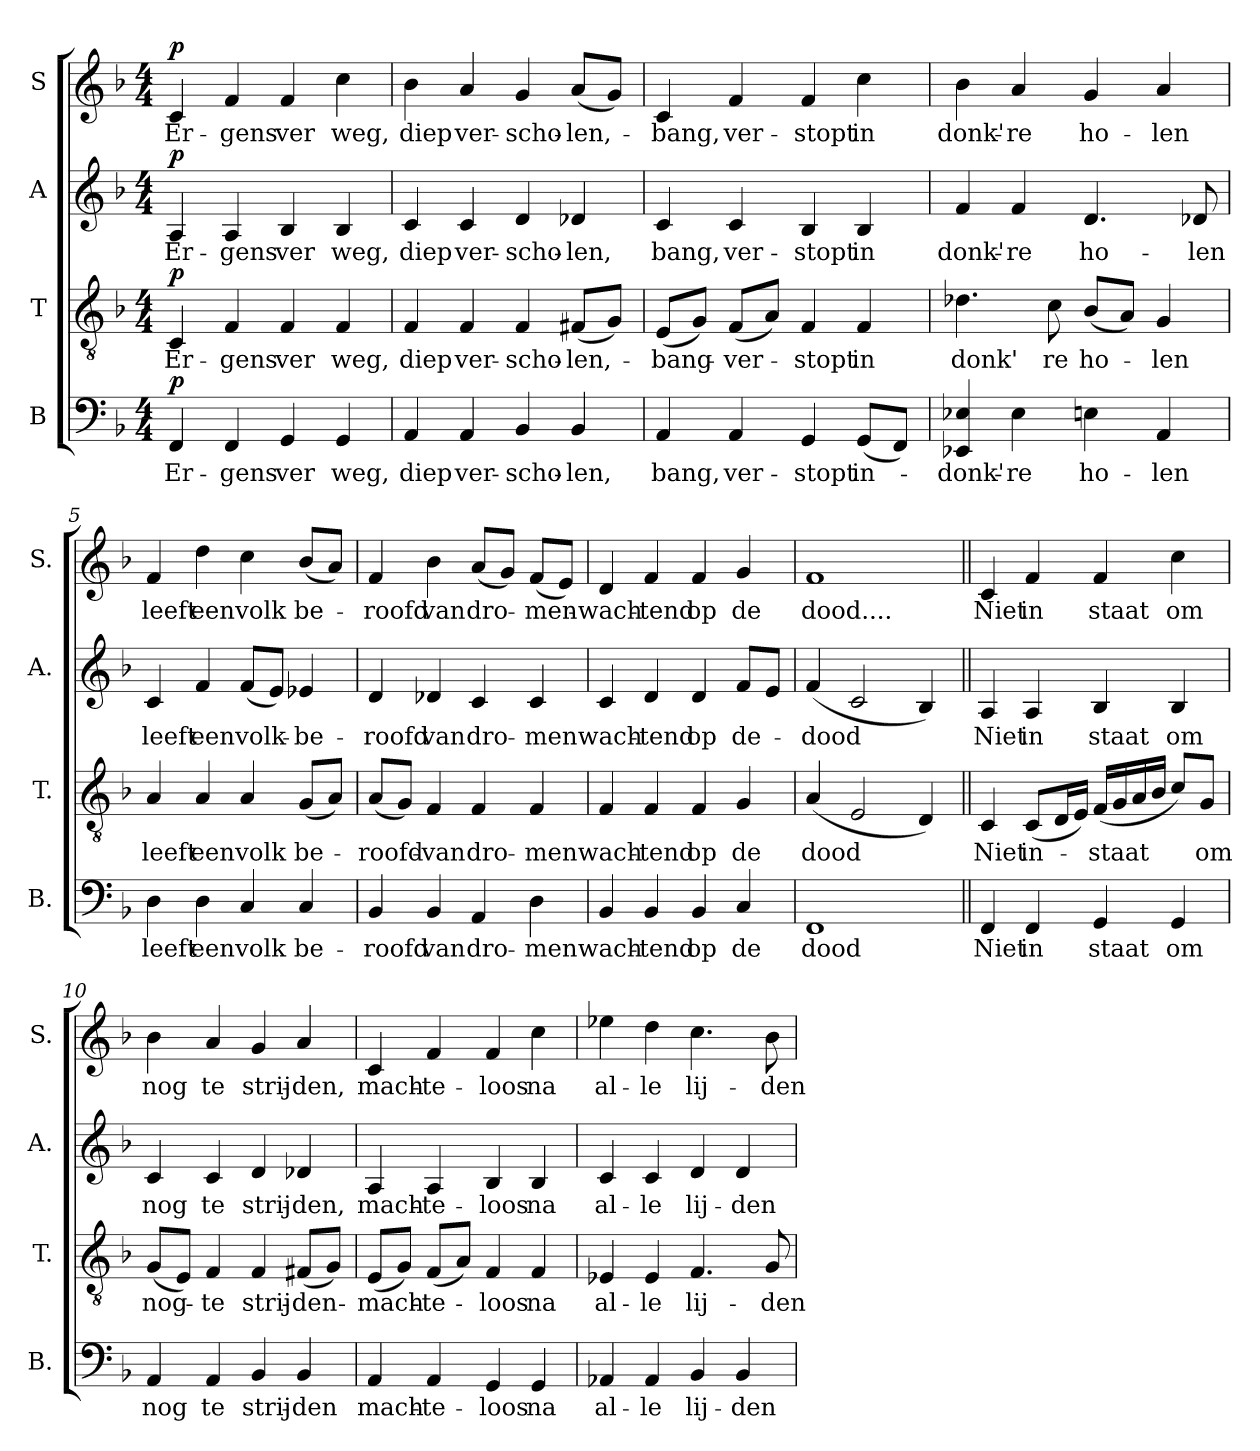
**kern	**text	**dynam	**kern	**text	**dynam	**kern	**text	**dynam	**kern	**text	**dynam
*part4	*part4	*part4	*part3	*part3	*part3	*part2	*part2	*part2	*part1	*part1	*part1
*staff4	*staff4	*staff4	*staff3	*staff3	*staff3	*staff2	*staff2	*staff2	*staff1	*staff1	*staff1
*I"B	*	*	*I"T	*	*	*I"A	*	*	*I"S	*	*
*I'B.	*	*	*I'T.	*	*	*I'A.	*	*	*I'S.	*	*
*clefF4	*	*	*clefGv2	*	*	*clefG2	*	*	*clefG2	*	*
*k[b-]	*	*	*k[b-]	*	*	*k[b-]	*	*	*k[b-]	*	*
*M4/4	*	*	*M4/4	*	*	*M4/4	*	*	*M4/4	*	*
*MM65	*	*	*MM65	*	*	*MM65	*	*	*MM65	*	*
=1	=1	=1	=1	=1	=1	=1	=1	=1	=1	=1	=1
!	!	!LO:DY:a	!	!	!LO:DY:a	!	!	!LO:DY:a	!	!	!LO:DY:a
4FF/	Er-	p	4C/	Er-	p	4A/	Er-	p	4c/	Er-	p
4FF/	-gens	.	4F/	-gens	.	4A/	-gens	.	4f/	-gens	.
4GG/	ver	.	4F/	ver	.	4B-/	ver	.	4f/	ver	.
4GG/	weg,	.	4F/	weg,	.	4B-/	weg,	.	4cc\	weg,	.
=2	=2	=2	=2	=2	=2	=2	=2	=2	=2	=2	=2
4AA/	diep	.	4F/	diep	.	4c/	diep	.	4b-\	diep	.
4AA/	ver-	.	4F/	ver-	.	4c/	ver-	.	4a/	ver-	.
4BB-/	-scho-	.	4F/	-scho-	.	4d/	-scho-	.	4g/	-scho-	.
4BB-/	-len,	.	(8F#X/L	-len,-	.	4d-X/	-len,	.	(8a/L	-len,-	.
.	.	.	8G/J)	.	.	.	.	.	8g/J)	.	.
=3	=3	=3	=3	=3	=3	=3	=3	=3	=3	=3	=3
4AA/	bang,	.	(8E/L	-bang-	.	4c/	bang,	.	4c/	-bang,	.
.	.	.	8G/J)	.	.	.	.	.	.	.	.
4AA/	ver-	.	(8F/L	-ver-	.	4c/	ver-	.	4f/	ver-	.
.	.	.	8A/J)	.	.	.	.	.	.	.	.
4GG/	-stopt	.	4F/	-stopt	.	4B-/	-stopt	.	4f/	-stopt	.
(8GG/L	in-	.	4F/	in	.	4B-/	in	.	4cc\	in	.
8FF/J)	.	.	.	.	.	.	.	.	.	.	.
=4	=4	=4	=4	=4	=4	=4	=4	=4	=4	=4	=4
4EE-X/ 4E-X/	-donk'-	.	4.d-X\	donk'	.	4f/	donk'-	.	4b-\	donk'-	.
4E-\	-re	.	.	.	.	4f/	-re	.	4a/	-re	.
.	.	.	8c\	re	.	.	.	.	.	.	.
4En\	ho-	.	(8B-/L	ho-	.	4.d/	ho-	.	4g/	ho-	.
.	.	.	8A/J)	.	.	.	.	.	.	.	.
4AA/	-len	.	4G/	-len	.	.	.	.	4a/	-len	.
.	.	.	.	.	.	8d-X/	-len	.	.	.	.
!!LO:LB:g=z
=5	=5	=5	=5	=5	=5	=5	=5	=5	=5	=5	=5
4D\	leeft	.	4A/	leeft	.	4c/	leeft	.	4f/	leeft	.
4D\	een	.	4A/	een	.	4f/	een	.	4dd\	een	.
4C/	volk	.	4A/	volk	.	(8f/L	volk-	.	4cc\	volk	.
.	.	.	.	.	.	8e/J)	.	.	.	.	.
4C/	be-	.	(8G/L	be-	.	4e-X/	-be-	.	(8b-/L	be-	.
.	.	.	8A/J)	.	.	.	.	.	8a/J)	.	.
=6	=6	=6	=6	=6	=6	=6	=6	=6	=6	=6	=6
4BB-/	-roofd	.	(8A/L	-roofd-	.	4d/	-roofd	.	4f/	-roofd	.
.	.	.	8G/J)	.	.	.	.	.	.	.	.
4BB-/	van	.	4F/	-van	.	4d-X/	van	.	4b-\	van	.
4AA/	dro-	.	4F/	dro-	.	4c/	dro-	.	(8a/L	dro-	.
.	.	.	.	.	.	.	.	.	8g/J)	.	.
4D\	-men	.	4F/	-men	.	4c/	-men	.	(8f/L	-men-	.
.	.	.	.	.	.	.	.	.	8e/J)	.	.
=7	=7	=7	=7	=7	=7	=7	=7	=7	=7	=7	=7
4BB-/	wach-	.	4F/	wach-	.	4c/	wach-	.	4d/	-wach-	.
4BB-/	-tend	.	4F/	-tend	.	4d/	-tend	.	4f/	-tend	.
4BB-/	op	.	4F/	op	.	4d/	op	.	4f/	op	.
4C/	de	.	4G/	de	.	8f/L	de-	.	4g/	de	.
.	.	.	.	.	.	8e/J	.	.	.	.	.
=8	=8	=8	=8	=8	=8	=8	=8	=8	=8	=8	=8
1FF	dood	.	(4A/	dood	.	(4f/	-dood	.	1f	dood....	.
.	.	.	2E/	.	.	2c/	.	.	.	.	.
.	.	.	4D/)	.	.	4B-/)	.	.	.	.	.
!!LO:PB:g=z
=9||	=9||	=9||	=9||	=9||	=9||	=9||	=9||	=9||	=9||	=9||	=9||
4FF/	Niet	.	4C/	Niet	.	4A/	Niet	.	4c/	Niet	.
4FF/	in	.	(8C/L	in-	.	4A/	in	.	4f/	in	.
.	.	.	16D/L	.	.	.	.	.	.	.	.
.	.	.	16E/JJ)	.	.	.	.	.	.	.	.
4GG/	staat	.	(16F/LL	-staat	.	4B-/	staat	.	4f/	staat	.
.	.	.	16G/	.	.	.	.	.	.	.	.
.	.	.	16A/	.	.	.	.	.	.	.	.
.	.	.	16B-/JJ	.	.	.	.	.	.	.	.
4GG/	om	.	8c/L)	.	.	4B-/	om	.	4cc\	om	.
.	.	.	8G/J	om	.	.	.	.	.	.	.
=10	=10	=10	=10	=10	=10	=10	=10	=10	=10	=10	=10
4AA/	nog	.	(8G/L	nog-	.	4c/	nog	.	4b-\	nog	.
.	.	.	8E/J)	.	.	.	.	.	.	.	.
4AA/	te	.	4F/	-te	.	4c/	te	.	4a/	te	.
4BB-/	strij-	.	4F/	strij-	.	4d/	strij-	.	4g/	strij-	.
4BB-/	-den	.	(8F#X/L	-den-	.	4d-X/	-den,	.	4a/	-den,	.
.	.	.	8G/J)	.	.	.	.	.	.	.	.
=11	=11	=11	=11	=11	=11	=11	=11	=11	=11	=11	=11
4AA/	mach-	.	(8E/L	-mach-	.	4A/	mach-	.	4c/	mach-	.
.	.	.	8G/J)	.	.	.	.	.	.	.	.
4AA/	-te-	.	(8F/L	-te-	.	4A/	-te-	.	4f/	-te-	.
.	.	.	8A/J)	.	.	.	.	.	.	.	.
4GG/	-loos	.	4F/	-loos	.	4B-/	-loos	.	4f/	-loos	.
4GG/	na	.	4F/	na	.	4B-/	na	.	4cc\	na	.
=12	=12	=12	=12	=12	=12	=12	=12	=12	=12	=12	=12
4AA-X/	al-	.	4E-X/	al-	.	4c/	al-	.	4ee-X\	al-	.
4AA-/	-le	.	4E-/	-le	.	4c/	-le	.	4dd\	-le	.
4BB-/	lij-	.	4.F/	lij-	.	4d/	lij-	.	4.cc\	lij-	.
4BB-/	-den	.	.	.	.	4d/	-den	.	.	.	.
.	.	.	8G/	-den	.	.	.	.	8b-\	-den	.
=	=	=	=	=	=	=	=	=	=	=	=
*-	*-	*-	*-	*-	*-	*-	*-	*-	*-	*-	*-
